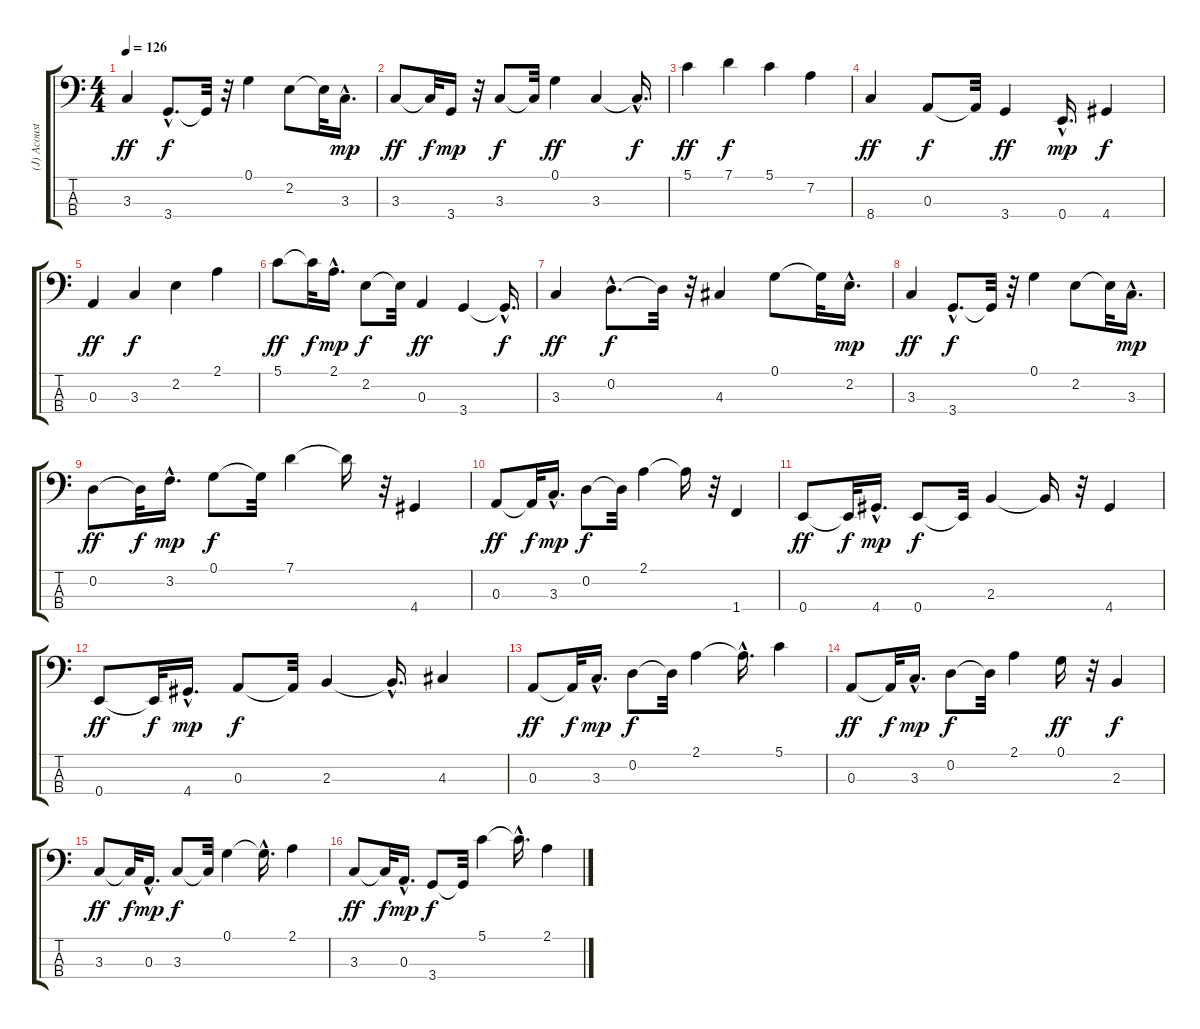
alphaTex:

\track ("(J) Acoustic Bass" "(J) Acoust") {instrument acousticbass}
\staff {score tabs}
\tuning (G2 D2 A1 E1) {hide}
\ts (4 4)
\tempo 126
\clef f4
\ks c
3.3.4{dy ff instrument acousticbass} 3.4{hac}.8{d dy f} 3.4{t}.32 r.32 0.1.4 2.2.8 2.2{t}.32 3.3{hac}.16{d dy mp} |
3.3.8{dy ff} 3.3{t}.32{dy f} 3.4.16{dy mp} r.32 3.3.8{dy f} 3.3{t}.32 0.1.4{dy ff} 3.3.4 3.3{hac t}.16{d dy f} |
5.1.4{dy ff} 7.1.4{dy f} 5.1.4 7.2.4 |
8.4.4{dy ff} 0.3.8{dy f} 0.3{t}.32 3.4.4{dy ff} 0.4{hac}.16{d dy mp} 4.4.4{dy f} |
0.3.4{dy ff} 3.3.4{dy f} 2.2.4 2.1.4 |
5.1.8{dy ff} 5.1{t}.32{dy f} 2.1{hac}.16{d dy mp} 2.2.8{dy f} 2.2{t}.32 0.3.4{dy ff} 3.4.4 3.4{hac t}.16{d dy f} |
3.3.4{dy ff} 0.2{hac}.8{d dy f} 0.2{t}.32 r.32 4.3.4 0.1.8 0.1{t}.32 2.2{hac}.16{d dy mp} |
3.3.4{dy ff} 3.4{hac}.8{d dy f} 3.4{t}.32 r.32 0.1.4 2.2.8 2.2{t}.32 3.3{hac}.16{d dy mp} |
0.2.8{dy ff} 0.2{t}.32{dy f} 3.2{hac}.16{d dy mp} 0.1.8{dy f} 0.1{t}.32 7.1.4 7.1{t}.16 r.32 4.4.4 |
0.3.8{dy ff} 0.3{t}.32{dy f} 3.3{hac}.16{d dy mp} 0.2.8{dy f} 0.2{t}.32 2.1.4 2.1{t}.16 r.32 1.4.4 |
0.4.8{dy ff} 0.4{t}.32{dy f} 4.4{hac}.16{d dy mp} 0.4.8{dy f} 0.4{t}.32 2.3.4 2.3{t}.16 r.32 4.4.4 |
0.4.8{dy ff} 0.4{t}.32{dy f} 4.4{hac}.16{d dy mp} 0.3.8{dy f} 0.3{t}.32 2.3.4 2.3{hac t}.16{d} 4.3.4 |
0.3.8{dy ff} 0.3{t}.32{dy f} 3.3{hac}.16{d dy mp} 0.2.8{dy f} 0.2{t}.32 2.1.4 2.1{hac t}.16{d} 5.1.4 |
0.3.8{dy ff} 0.3{t}.32{dy f} 3.3{hac}.16{d dy mp} 0.2.8{dy f} 0.2{t}.32 2.1.4 0.1.16{dy ff} r.32 2.3.4{dy f} |
3.3.8{dy ff} 3.3{t}.32{dy f} 0.3{hac}.16{d dy mp} 3.3.8{dy f} 3.3{t}.32 0.1.4 0.1{hac t}.16{d} 2.1.4 |
3.3.8{dy ff} 3.3{t}.32{dy f} 0.3{hac}.16{d dy mp} 3.4.8{dy f} 3.4{t}.32 5.1.4 5.1{hac t}.16{d} 2.1.4
